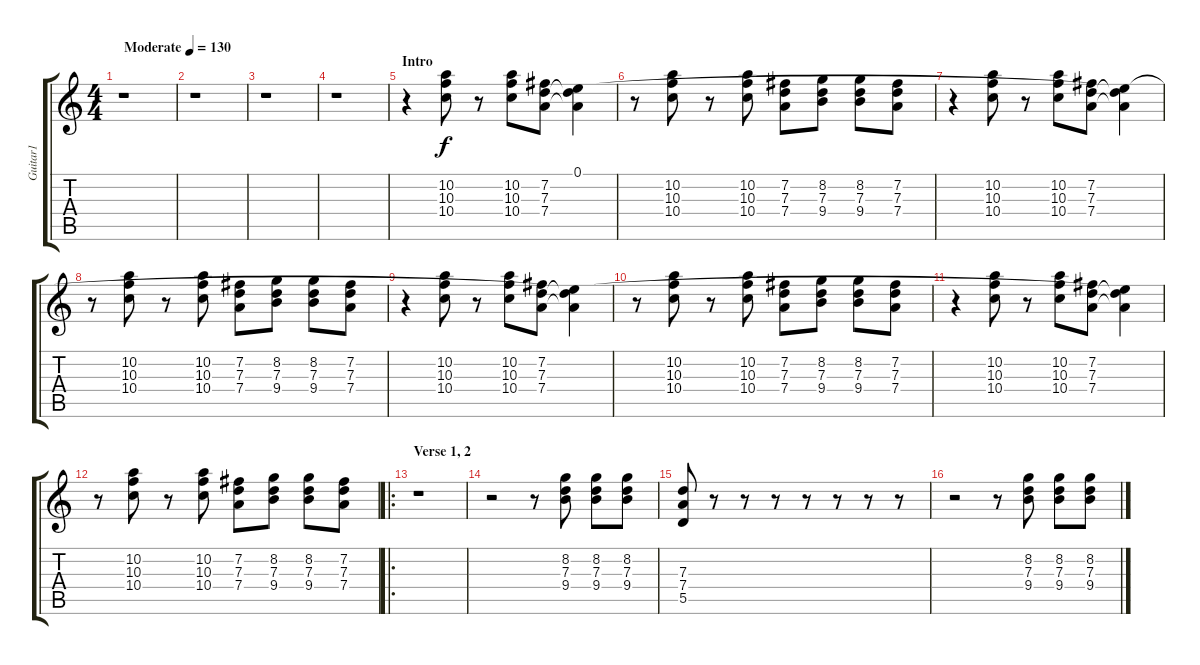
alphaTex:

\track ("Guitar1" "Guitar1") {instrument distortionguitar}
\staff {score tabs}
\tuning (E4 B3 G3 D3 A2 E2) {hide}
\ts (4 4)
\tempo (130 "Moderate")
\clef g2
\ks c
r.1{dy f instrument distortionguitar} |
r.1 |
r.1 |
r.1 |
\section ("" "Intro")
r.4 (10.2 10.3 10.4).8 r.8 (10.2 10.3 10.4).8 (7.2 7.3 7.4).8 (0.1 7.3{t} 7.4{t}).4 |
r.8 (10.2 10.3 10.4).8 r.8 (10.2 10.3 10.4).8 (7.2 7.3 7.4).8 (8.2 7.3 9.4).8 (8.2 7.3 9.4).8 (7.2 7.3 7.4).8 |
r.4 (10.2 10.3 10.4).8 r.8 (10.2 10.3 10.4).8 (7.2 7.3 7.4).8 (0.1{t} 7.3{t} 7.4{t}).4 |
r.8 (10.2 10.3 10.4).8 r.8 (10.2 10.3 10.4).8 (7.2 7.3 7.4).8 (8.2 7.3 9.4).8 (8.2 7.3 9.4).8 (7.2 7.3 7.4).8 |
r.4 (10.2 10.3 10.4).8 r.8 (10.2 10.3 10.4).8 (7.2 7.3 7.4).8 (0.1{t} 7.3{t} 7.4{t}).4 |
r.8 (10.2 10.3 10.4).8 r.8 (10.2 10.3 10.4).8 (7.2 7.3 7.4).8 (8.2 7.3 9.4).8 (8.2 7.3 9.4).8 (7.2 7.3 7.4).8 |
r.4 (10.2 10.3 10.4).8 r.8 (10.2 10.3 10.4).8 (7.2 7.3 7.4).8 (0.1{t} 7.3{t} 7.4{t}).4 |
r.8 (10.2 10.3 10.4).8 r.8 (10.2 10.3 10.4).8 (7.2 7.3 7.4).8 (8.2 7.3 9.4).8 (8.2 7.3 9.4).8 (7.2 7.3 7.4).8 |
\ro
\section ("" "Verse 1, 2")
r.1 |
r.2 r.8 (8.2 7.3 9.4).8 (8.2 7.3 9.4).8 (8.2 7.3 9.4).8 |
(7.3 7.4 5.5).8 r.8 r.8 r.8 r.8 r.8 r.8 r.8 |
r.2 r.8 (8.2 7.3 9.4).8 (8.2 7.3 9.4).8 (8.2 7.3 9.4).8
